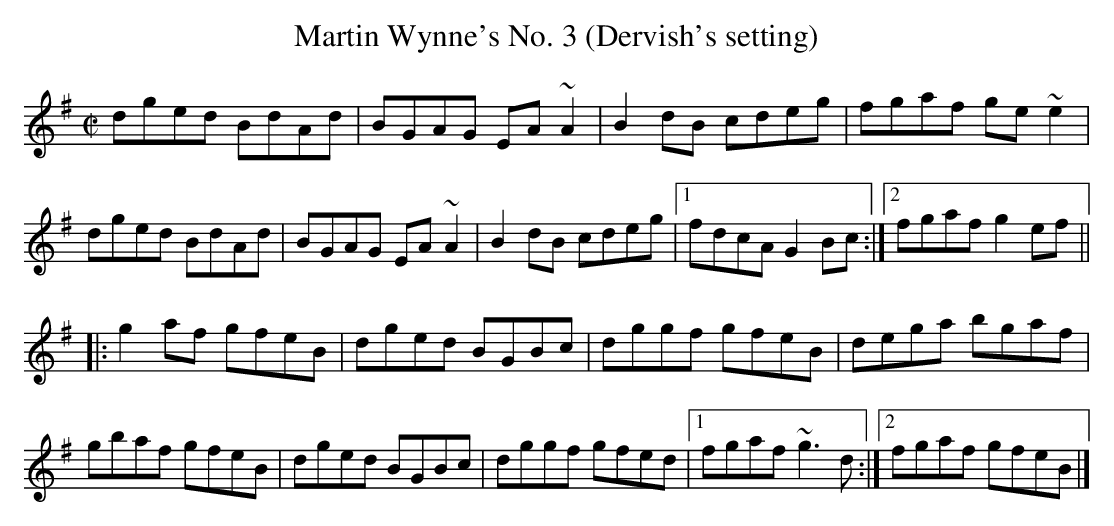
X:1
T:Martin Wynne's No. 3 (Dervish's setting)
M:C|
K:G
   dged BdAd | BGAG EA~A2 | B2dB cdeg |  fgaf ge~e2 |\
   dged BdAd | BGAG EA~A2 | B2dB cdeg |1 fdcA G2Bc :|2 fgaf g2ef ||
|: g2af gfeB | dged BGBc  | dggf gfeB |  dega bgaf |\
   gbaf gfeB | dged BGBc  | dggf gfed |1 fgaf ~g3d :|2 fgaf gfeB |]
